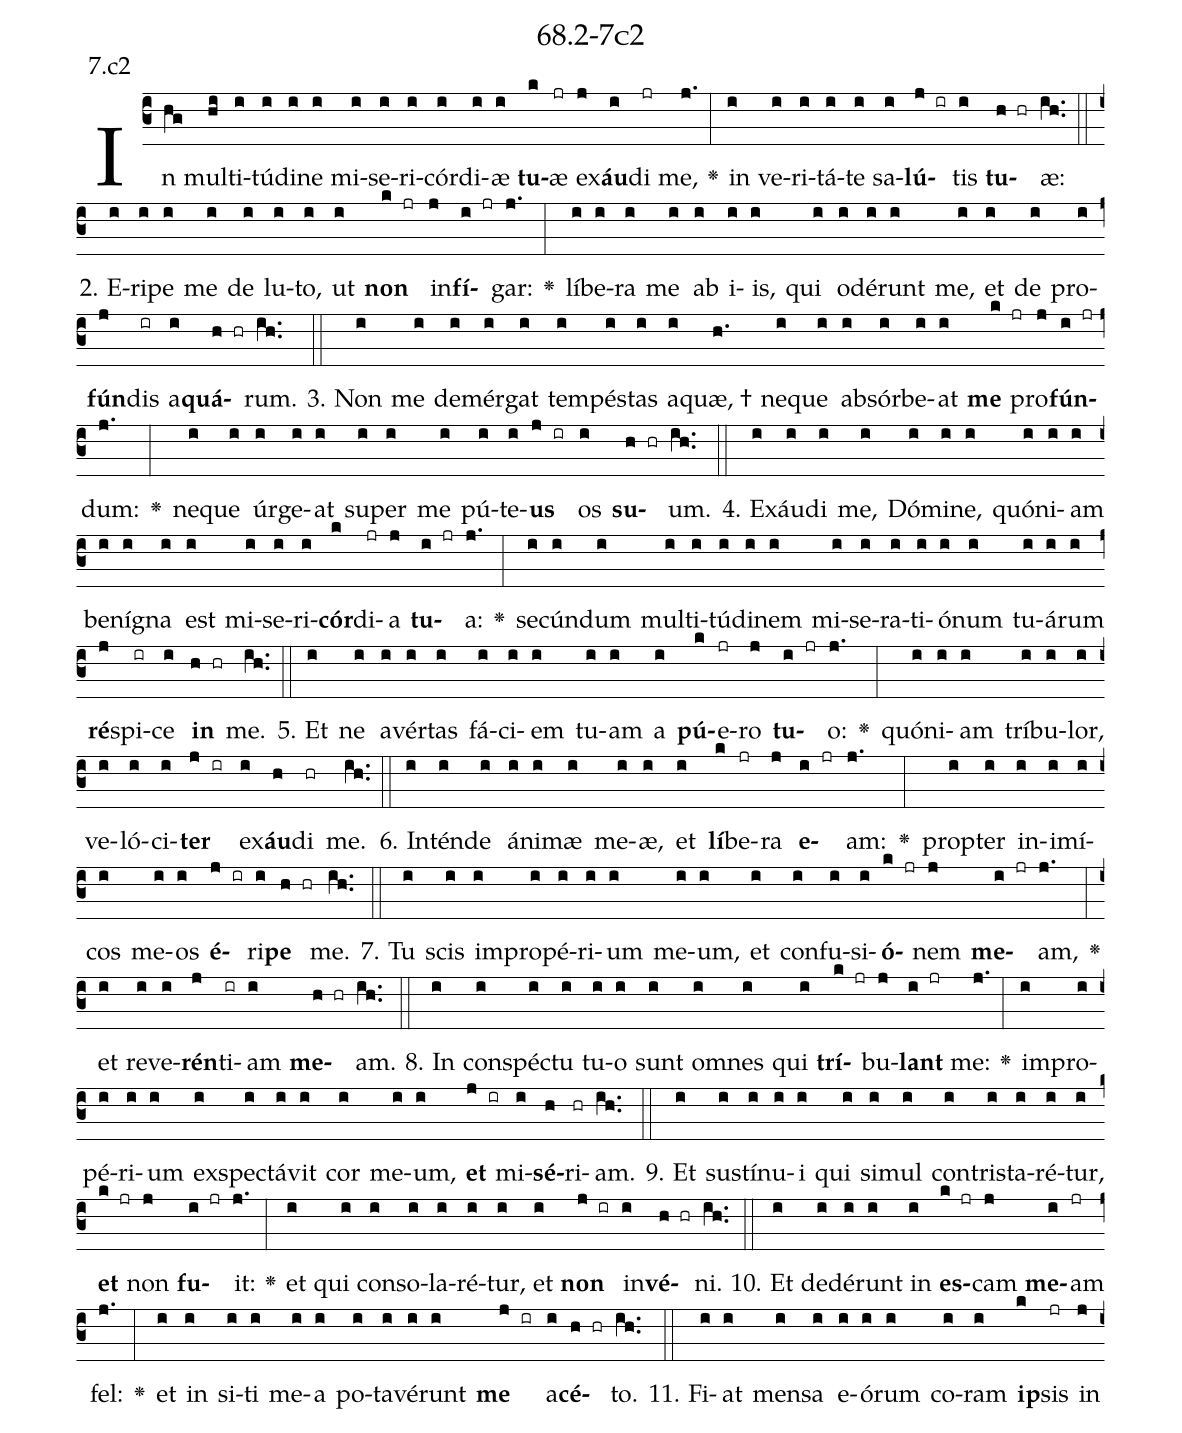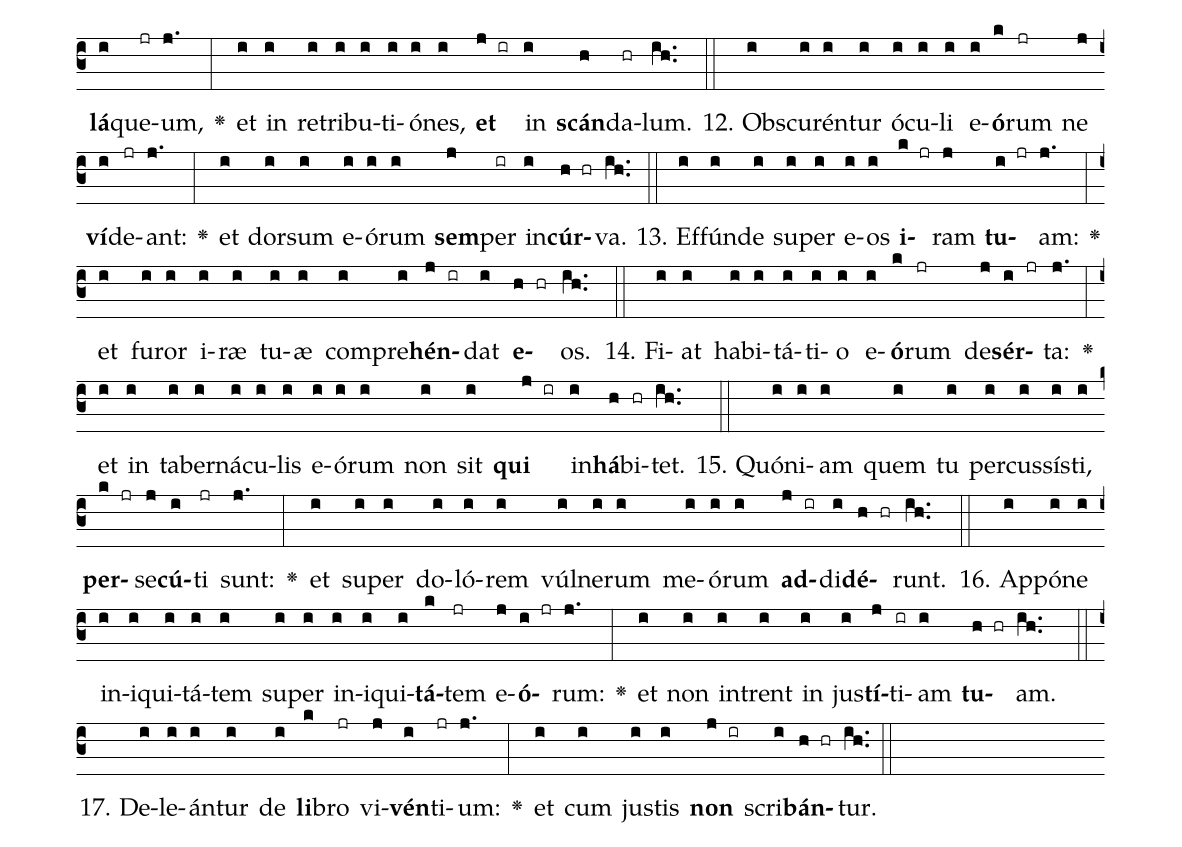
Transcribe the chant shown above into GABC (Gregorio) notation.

name: 68.2-7c2;
annotation: 7.c2;
%%
(c3)In(hg) mul(hi)ti(i)tú(i)di(i)ne(i) mi(i)se(i)ri(i)cór(i)di(i)æ(i) <b>tu</b>(k)æ(jr) ex(j)<b>áu</b>(i)di(jr) me,(j.) <v>\greheightstar</v>(:) in(i) ve(i)ri(i)tá(i)te(i) sa(i)<b>lú</b>(j ir)tis(i) <b>tu</b>(h hr)æ:(ih..) (::)
2. E(i)ri(i)pe(i) me(i) de(i) lu(i)to,(i) ut(i) <b>non</b>(k jr) in(j)<b>fí</b>(i jr)gar:(j.) <v>\greheightstar</v>(:) lí(i)be(i)ra(i) me(i) ab(i) i(i)is,(i) qui(i) o(i)dé(i)runt(i) me,(i) et(i) de(i) pro(i)<b>fún</b>(j)dis(ir) a(i)<b>quá</b>(h hr)rum.(ih..) (::)
3. Non(i) me(i) de(i)mér(i)gat(i) tem(i)pés(i)tas(i) a(i)quæ, †(h.) ne(i)que(i) ab(i)sór(i)be(i)at(i) <b>me</b>(k jr) pro(j)<b>fún</b>(i jr)dum:(j.) <v>\greheightstar</v>(:) ne(i)que(i) úr(i)ge(i)at(i) su(i)per(i) me(i) pú(i)te(i)<b>us</b>(j ir) os(i) <b>su</b>(h hr)um.(ih..) (::)
4. Ex(i)áu(i)di(i) me,(i) Dó(i)mi(i)ne,(i) quón(i)i(i)am(i) be(i)ní(i)gna(i) est(i) mi(i)se(i)ri(i)<b>cór</b>(k)di(jr)a(j) <b>tu</b>(i jr)a:(j.) <v>\greheightstar</v>(:) se(i)cún(i)dum(i) mul(i)ti(i)tú(i)di(i)nem(i) mi(i)se(i)ra(i)ti(i)ó(i)num(i) tu(i)á(i)rum(i) <b>ré</b>(j)spi(ir)ce(i) <b>in</b>(h hr) me.(ih..) (::)
5. Et(i) ne(i) a(i)vér(i)tas(i) fá(i)ci(i)em(i) tu(i)am(i) a(i) <b>pú</b>(k)e(jr)ro(j) <b>tu</b>(i jr)o:(j.) <v>\greheightstar</v>(:) quón(i)i(i)am(i) trí(i)bu(i)lor,(i) ve(i)ló(i)ci(i)<b>ter</b>(j ir) ex(i)<b>áu</b>(h)di(hr) me.(ih..) (::)
6. In(i)tén(i)de(i) á(i)ni(i)mæ(i) me(i)æ,(i) et(i) <b>lí</b>(k)be(jr)ra(j) <b>e</b>(i jr)am:(j.) <v>\greheightstar</v>(:) prop(i)ter(i) in(i)i(i)mí(i)cos(i) me(i)os(i) <b>é</b>(j ir)ri(i)<b>pe</b>(h hr) me.(ih..) (::)
7. Tu(i) scis(i) im(i)pro(i)pé(i)ri(i)um(i) me(i)um,(i) et(i) con(i)fu(i)si(i)<b>ó</b>(k jr)nem(j) <b>me</b>(i jr)am,(j.) <v>\greheightstar</v>(:) et(i) re(i)ve(i)<b>rén</b>(j)ti(ir)am(i) <b>me</b>(h hr)am.(ih..) (::)
8. In(i) con(i)spéc(i)tu(i) tu(i)o(i) sunt(i) om(i)nes(i) qui(i) <b>trí</b>(k jr)bu(j)<b>lant</b>(i jr) me:(j.) <v>\greheightstar</v>(:) im(i)pro(i)pé(i)ri(i)um(i) ex(i)spec(i)tá(i)vit(i) cor(i) me(i)um,(i) <b>et</b>(j ir) mi(i)<b>sé</b>(h)ri(hr)am.(ih..) (::)
9. Et(i) sus(i)tí(i)nu(i)i(i) qui(i) si(i)mul(i) con(i)tris(i)ta(i)ré(i)tur,(i) <b>et</b>(k jr) non(j) <b>fu</b>(i jr)it:(j.) <v>\greheightstar</v>(:) et(i) qui(i) con(i)so(i)la(i)ré(i)tur,(i) et(i) <b>non</b>(j ir) in(i)<b>vé</b>(h hr)ni.(ih..) (::)
10. Et(i) de(i)dé(i)runt(i) in(i) <b>es</b>(k jr)cam(j) <b>me</b>(i)am(jr) fel:(j.) <v>\greheightstar</v>(:) et(i) in(i) si(i)ti(i) me(i)a(i) po(i)ta(i)vé(i)runt(i) <b>me</b>(j ir) a(i)<b>cé</b>(h hr)to.(ih..) (::)
11. Fi(i)at(i) men(i)sa(i) e(i)ó(i)rum(i) co(i)ram(i) <b>ip</b>(k)sis(jr) in(j) <b>lá</b>(i)que(jr)um,(j.) <v>\greheightstar</v>(:) et(i) in(i) re(i)tri(i)bu(i)ti(i)ó(i)nes,(i) <b>et</b>(j ir) in(i) <b>scán</b>(h)da(hr)lum.(ih..) (::)
12. Obs(i)cu(i)rén(i)tur(i) ó(i)cu(i)li(i) e(i)<b>ó</b>(k)rum(jr) ne(j) <b>ví</b>(i)de(jr)ant:(j.) <v>\greheightstar</v>(:) et(i) dor(i)sum(i) e(i)ó(i)rum(i) <b>sem</b>(j)per(ir) in(i)<b>cúr</b>(h hr)va.(ih..) (::)
13. Ef(i)fún(i)de(i) su(i)per(i) e(i)os(i) <b>i</b>(k jr)ram(j) <b>tu</b>(i jr)am:(j.) <v>\greheightstar</v>(:) et(i) fu(i)ror(i) i(i)ræ(i) tu(i)æ(i) com(i)pre(i)<b>hén</b>(j ir)dat(i) <b>e</b>(h hr)os.(ih..) (::)
14. Fi(i)at(i) ha(i)bi(i)tá(i)ti(i)o(i) e(i)<b>ó</b>(k)rum(jr) de(j)<b>sér</b>(i jr)ta:(j.) <v>\greheightstar</v>(:) et(i) in(i) ta(i)ber(i)ná(i)cu(i)lis(i) e(i)ó(i)rum(i) non(i) sit(i) <b>qui</b>(j ir) in(i)<b>há</b>(h)bi(hr)tet.(ih..) (::)
15. Quón(i)i(i)am(i) quem(i) tu(i) per(i)cus(i)sís(i)ti,(i) <b>per</b>(k jr)se(j)<b>cú</b>(i)ti(jr) sunt:(j.) <v>\greheightstar</v>(:) et(i) su(i)per(i) do(i)ló(i)rem(i) vúl(i)ne(i)rum(i) me(i)ó(i)rum(i) <b>ad</b>(j ir)di(i)<b>dé</b>(h hr)runt.(ih..) (::)
16. Ap(i)pó(i)ne(i) in(i)i(i)qui(i)tá(i)tem(i) su(i)per(i) in(i)i(i)qui(i)<b>tá</b>(k)tem(jr) e(j)<b>ó</b>(i jr)rum:(j.) <v>\greheightstar</v>(:) et(i) non(i) in(i)trent(i) in(i) jus(i)<b>tí</b>(j)ti(ir)am(i) <b>tu</b>(h hr)am.(ih..) (::)
17. De(i)le(i)án(i)tur(i) de(i) <b>li</b>(k)bro(jr) vi(j)<b>vén</b>(i)ti(jr)um:(j.) <v>\greheightstar</v>(:) et(i) cum(i) jus(i)tis(i) <b>non</b>(j ir) scri(i)<b>bán</b>(h hr)tur.(ih..) (::)
